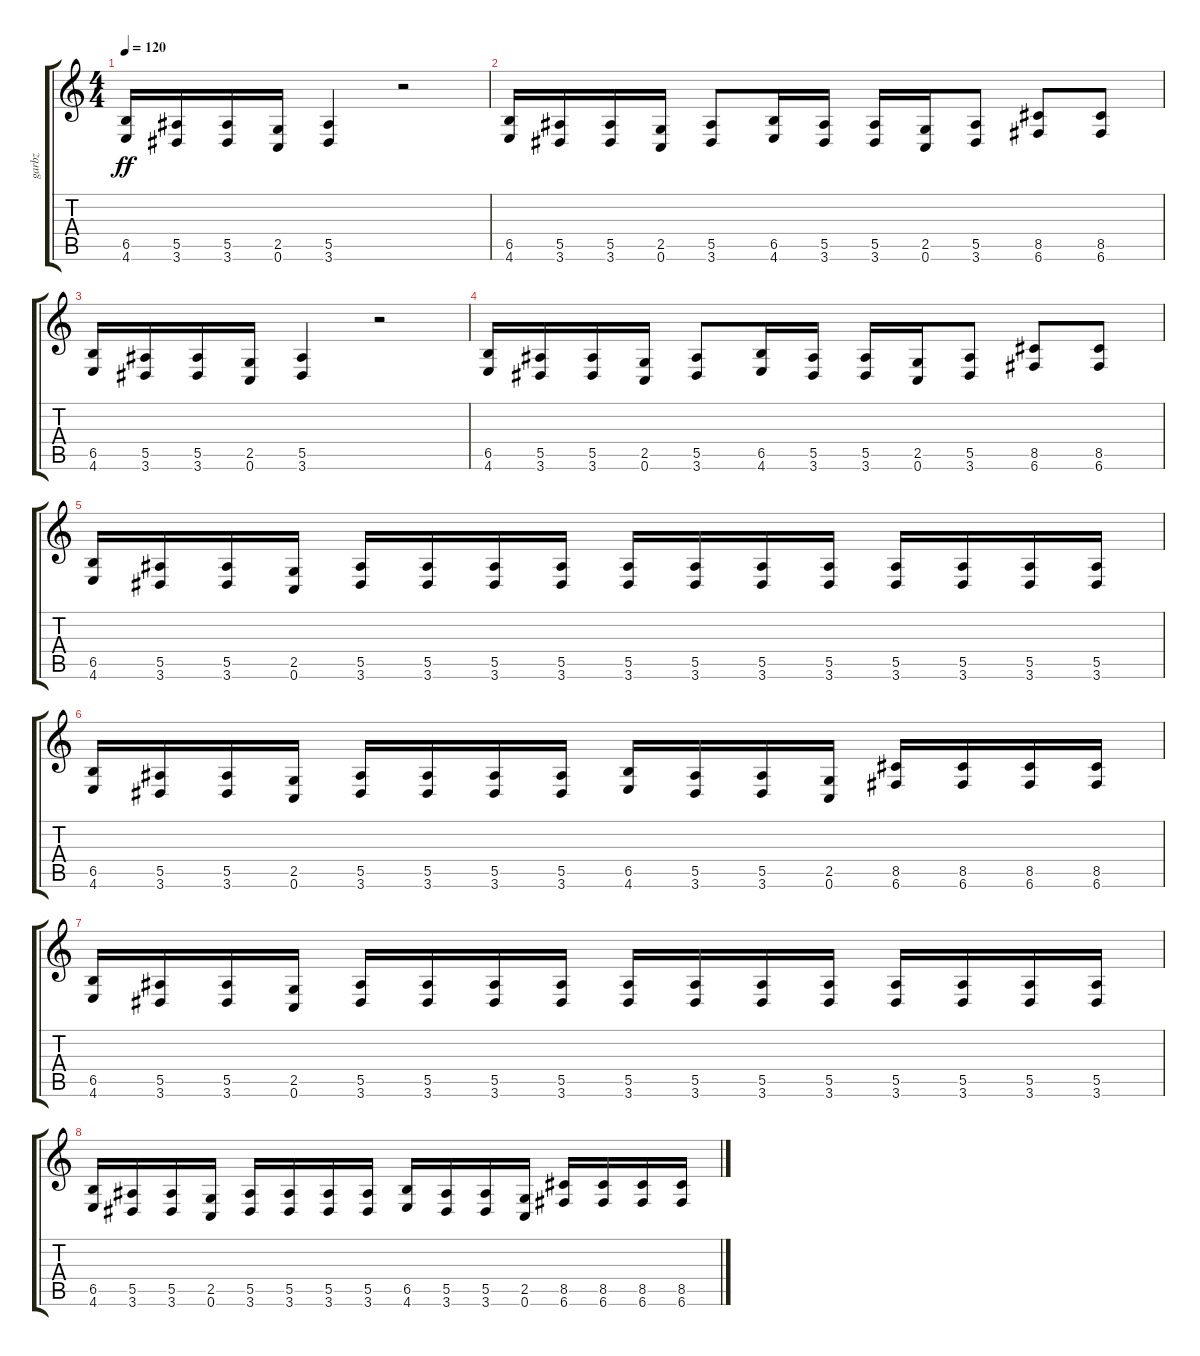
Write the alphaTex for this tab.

\track ("garbz" "garbz") {instrument distortionguitar}
\staff {score tabs}
\tuning (C4 G3 Eb3 Bb2 F2 C2) {hide}
\ts (4 4)
\tempo 120
\clef g2
\ks c
(6.5 4.6).16{dy ff} (5.5 3.6).16 (5.5 3.6).16 (2.5 0.6).16 (5.5 3.6).4 r.2 |
(6.5 4.6).16 (5.5 3.6).16 (5.5 3.6).16 (2.5 0.6).16 (5.5 3.6).8 (6.5 4.6).16 (5.5 3.6).16 (5.5 3.6).16 (2.5 0.6).16 (5.5 3.6).8 (8.5 6.6).8 (8.5 6.6).8 |
(6.5 4.6).16 (5.5 3.6).16 (5.5 3.6).16 (2.5 0.6).16 (5.5 3.6).4 r.2 |
(6.5 4.6).16 (5.5 3.6).16 (5.5 3.6).16 (2.5 0.6).16 (5.5 3.6).8 (6.5 4.6).16 (5.5 3.6).16 (5.5 3.6).16 (2.5 0.6).16 (5.5 3.6).8 (8.5 6.6).8 (8.5 6.6).8 |
(6.5 4.6).16 (5.5 3.6).16 (5.5 3.6).16 (2.5 0.6).16 (5.5 3.6).16 (5.5 3.6).16 (5.5 3.6).16 (5.5 3.6).16 (5.5 3.6).16 (5.5 3.6).16 (5.5 3.6).16 (5.5 3.6).16 (5.5 3.6).16 (5.5 3.6).16 (5.5 3.6).16 (5.5 3.6).16 |
(6.5 4.6).16 (5.5 3.6).16 (5.5 3.6).16 (2.5 0.6).16 (5.5 3.6).16 (5.5 3.6).16 (5.5 3.6).16 (5.5 3.6).16 (6.5 4.6).16 (5.5 3.6).16 (5.5 3.6).16 (2.5 0.6).16 (8.5 6.6).16 (8.5 6.6).16 (8.5 6.6).16 (8.5 6.6).16 |
(6.5 4.6).16 (5.5 3.6).16 (5.5 3.6).16 (2.5 0.6).16 (5.5 3.6).16 (5.5 3.6).16 (5.5 3.6).16 (5.5 3.6).16 (5.5 3.6).16 (5.5 3.6).16 (5.5 3.6).16 (5.5 3.6).16 (5.5 3.6).16 (5.5 3.6).16 (5.5 3.6).16 (5.5 3.6).16 |
(6.5 4.6).16 (5.5 3.6).16 (5.5 3.6).16 (2.5 0.6).16 (5.5 3.6).16 (5.5 3.6).16 (5.5 3.6).16 (5.5 3.6).16 (6.5 4.6).16 (5.5 3.6).16 (5.5 3.6).16 (2.5 0.6).16 (8.5 6.6).16 (8.5 6.6).16 (8.5 6.6).16 (8.5 6.6).16
